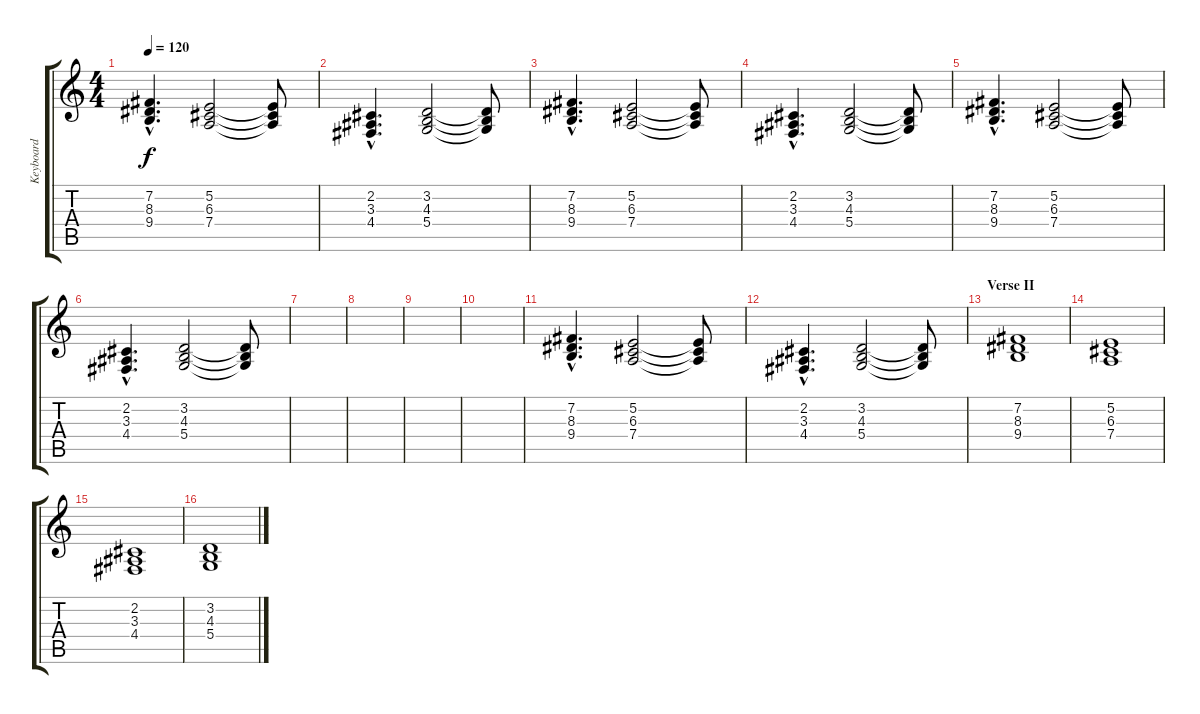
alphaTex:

\track ("Keyboard" "Keyboard") {instrument reedorgan}
\staff {score tabs}
\tuning (E4 B3 G3 D3 A2 E2) {hide}
\ts (4 4)
\tempo 120
\clef g2
\ks c
(7.2{hac} 8.3{hac} 9.4{hac}).4{d dy f} (5.2 6.3 7.4).2 (5.2{t} 6.3{t} 7.4{t}).8 |
(2.2{hac} 3.3{hac} 4.4{hac}).4{d} (3.2 4.3 5.4).2 (3.2{t} 4.3{t} 5.4{t}).8 |
(7.2{hac} 8.3{hac} 9.4{hac}).4{d} (5.2 6.3 7.4).2 (5.2{t} 6.3{t} 7.4{t}).8 |
(2.2{hac} 3.3{hac} 4.4{hac}).4{d} (3.2 4.3 5.4).2 (3.2{t} 4.3{t} 5.4{t}).8 |
(7.2{hac} 8.3{hac} 9.4{hac}).4{d} (5.2 6.3 7.4).2 (5.2{t} 6.3{t} 7.4{t}).8 |
(2.2{hac} 3.3{hac} 4.4{hac}).4{d} (3.2 4.3 5.4).2 (3.2{t} 4.3{t} 5.4{t}).8 |
|
|
|
|
(7.2{hac} 8.3{hac} 9.4{hac}).4{d} (5.2 6.3 7.4).2 (5.2{t} 6.3{t} 7.4{t}).8 |
(2.2{hac} 3.3{hac} 4.4{hac}).4{d} (3.2 4.3 5.4).2 (3.2{t} 4.3{t} 5.4{t}).8 |
\section ("" "Verse II")
(7.2 8.3 9.4).1 |
(5.2 6.3 7.4).1 |
(2.2 3.3 4.4).1 |
(3.2 4.3 5.4).1
